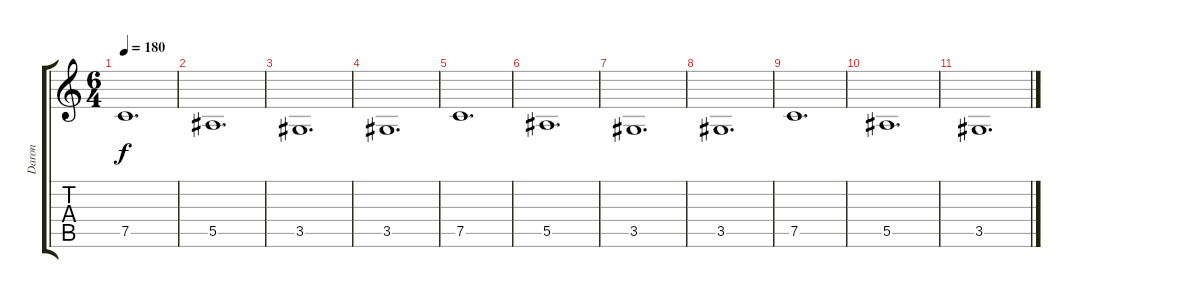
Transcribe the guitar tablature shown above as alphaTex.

\track ("Daron" "Daron") {instrument distortionguitar}
\staff {score tabs}
\tuning (C4 G3 Eb3 Bb2 F2 C2) {hide}
\ts (6 4)
\tempo 180
\clef g2
\ks c
7.5.1{d dy f instrument electricguitarjazz} |
5.5.1{d} |
3.5.1{d} |
3.5.1{d instrument electricguitarjazz} |
7.5.1{d instrument electricguitarjazz} |
5.5.1{d} |
3.5.1{d} |
3.5.1{d instrument electricguitarjazz} |
7.5.1{d instrument electricguitarjazz} |
5.5.1{d} |
3.5.1{d}
